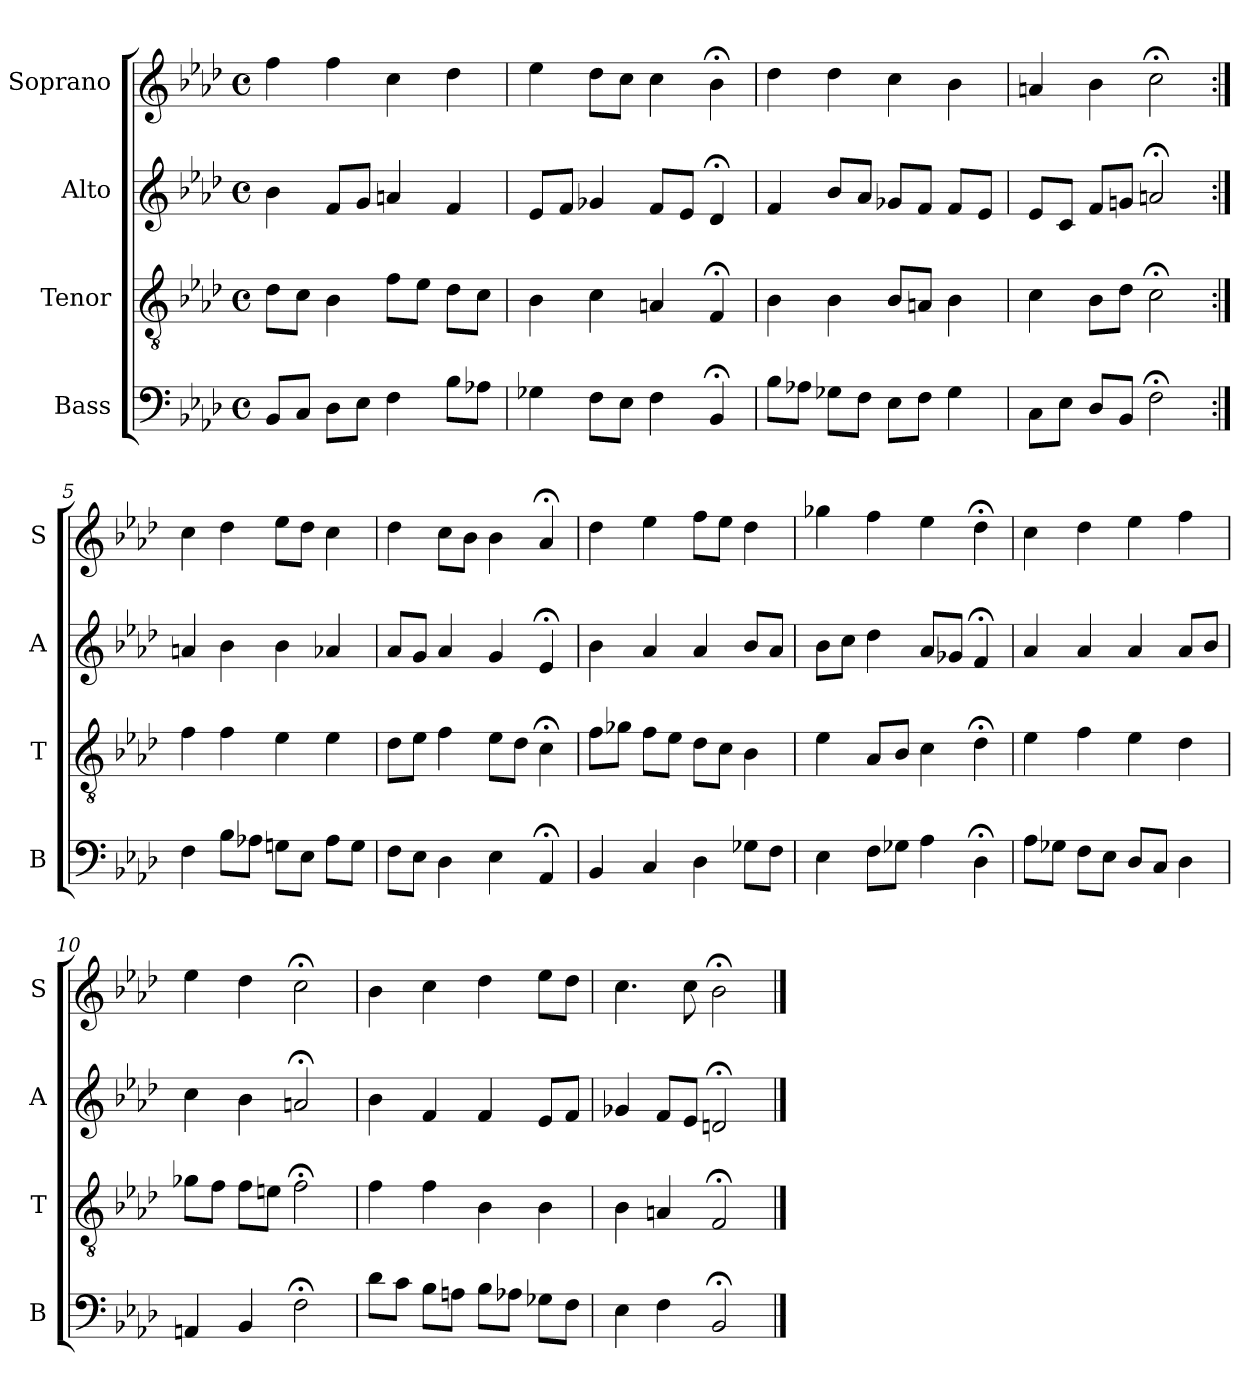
**kern	**kern	**kern	**kern
*part4	*part3	*part2	*part1
*staff4	*staff3	*staff2	*staff1
*I"Bass	*I"Tenor	*I"Alto	*I"Soprano
*I'B	*I'T	*I'A	*I'S
*clefF4	*clefGv2	*clefG2	*clefG2
*k[b-e-a-d-]	*k[b-e-a-d-]	*k[b-e-a-d-]	*k[b-e-a-d-]
*B-:dor	*B-:dor	*B-:dor	*B-:dor
*M4/4	*M4/4	*M4/4	*M4/4
*met(c)	*met(c)	*met(c)	*met(c)
*MM100	*MM100	*MM100	*MM100
=1	=1	=1	=1
8BB-L	8d-L	4b-	4ff
8CJ	8cJ	.	.
8D-L	4B-	8fL	4ff
8E-J	.	8gJ	.
4F	8fL	4an	4cc
.	8e-J	.	.
8B-L	8d-L	4f	4dd-
8A-XJ	8cJ	.	.
=2	=2	=2	=2
4G-X	4B-	8e-L	4ee-
.	.	8fJ	.
8FL	4c	4g-X	8dd-L
8E-J	.	.	8ccJ
4F	4An	8fL	4cc
.	.	8e-J	.
4BB-;<	4F;<	4d-;<	4b-;<
=3	=3	=3	=3
8B-L	4B-	4f	4dd-
8A-XJ	.	.	.
8G-XL	4B-	8b-L	4dd-
8FJ	.	8a-J	.
8E-L	8B-L	8g-XL	4cc
8FJ	8AnJ	8fJ	.
4G-	4B-	8fL	4b-
.	.	8e-J	.
=4	=4	=4	=4
8CiL	4ci	8e-iL	4ani
8E-J	.	8cJ	.
8D-L	8B-L	8fL	4b-
8BB-J	8d-J	8gnJ	.
2F;<	2c;<	2an;<	2cc;<
=5:|!	=5:|!	=5:|!	=5:|!
4F	4f	4an	4cc
8B-L	4f	4b-	4dd-
8A-XJ	.	.	.
8GnL	4e-	4b-	8ee-L
8E-J	.	.	8dd-J
8A-L	4e-	4a-X	4cc
8GJ	.	.	.
=6	=6	=6	=6
8FL	8d-L	8a-L	4dd-
8E-J	8e-J	8gJ	.
4D-	4f	4a-	8ccL
.	.	.	8b-J
4E-	8e-L	4g	4b-
.	8d-J	.	.
4AA-;<	4c;<	4e-;<	4a-;<
=7	=7	=7	=7
4BB-	8fL	4b-	4dd-
.	8g-XJ	.	.
4C	8fL	4a-	4ee-
.	8e-J	.	.
4D-	8d-L	4a-	8ffL
.	8cJ	.	8ee-J
8G-XL	4B-	8b-L	4dd-
8FJ	.	8a-J	.
=8	=8	=8	=8
4E-	4e-	8b-L	4gg-X
.	.	8ccJ	.
8FL	8A-L	4dd-	4ff
8G-XJ	8B-J	.	.
4A-	4c	8a-L	4ee-
.	.	8g-XJ	.
4D-;<	4d-;<	4f;<	4dd-;<
=9	=9	=9	=9
8A-L	4e-	4a-	4cc
8G-XJ	.	.	.
8FL	4f	4a-	4dd-
8E-J	.	.	.
8D-L	4e-	4a-	4ee-
8CJ	.	.	.
4D-	4d-	8a-L	4ff
.	.	8b-J	.
=10	=10	=10	=10
4AAn	8g-XL	4cc	4ee-
.	8fJ	.	.
4BB-	8fL	4b-	4dd-
.	8enJ	.	.
2F;<	2f;<	2an;<	2cc;<
=11	=11	=11	=11
8d-L	4f	4b-	4b-
8cJ	.	.	.
8B-L	4f	4f	4cc
8AnJ	.	.	.
8B-L	4B-	4f	4dd-
8A-XJ	.	.	.
8G-XL	4B-	8e-L	8ee-L
8FJ	.	8fJ	8dd-J
=12	=12	=12	=12
4E-	4B-	4g-X	4.cc
4F	4An	8fL	.
.	.	8e-J	8cc
2BB-;<	2F;<	2dn;<	2b-;<
==	==	==	==
*-	*-	*-	*-
